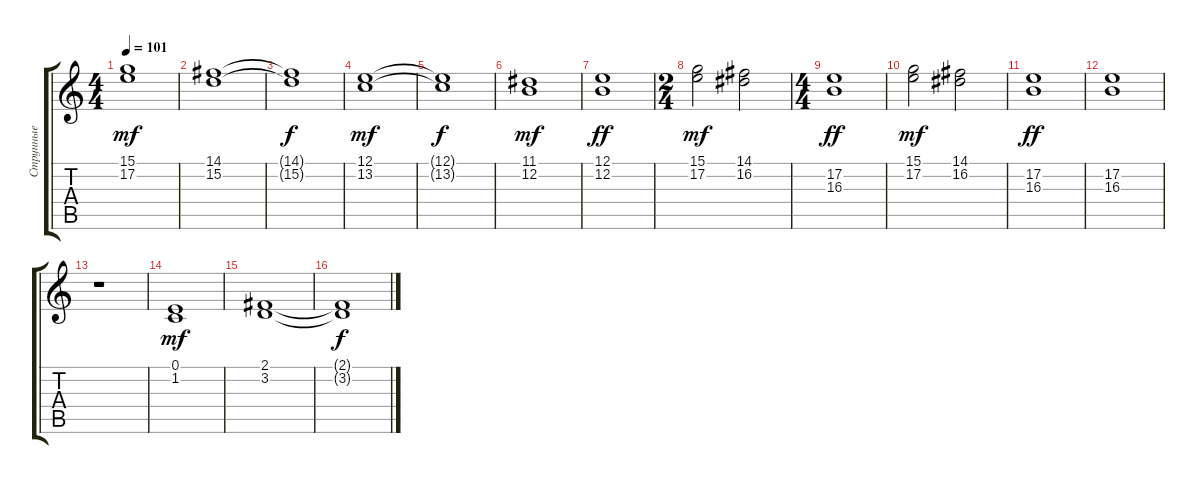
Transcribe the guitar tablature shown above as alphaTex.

\track ("Струнные" "Струнные") {instrument synthstrings1}
\staff {score tabs}
\tuning (E4 B3 G3 D3 A2 E2) {hide}
\ts (4 4)
\tempo 101
\clef g2
\ks c
(15.1 17.2).1{dy mf} |
(14.1 15.2).1 |
(14.1{t} 15.2{t}).1{dy f} |
(12.1 13.2).1{dy mf} |
(12.1{t} 13.2{t}).1{dy f} |
(11.1 12.2).1{dy mf} |
(12.1 12.2).1{dy ff} |
\ts (2 4)
(15.1 17.2).2{dy mf} (14.1 16.2).2 |
\ts (4 4)
(17.2 16.3).1{dy ff} |
(15.1 17.2).2{dy mf} (14.1 16.2).2 |
(17.2 16.3).1{dy ff} |
(17.2 16.3).1 |
r.1 |
(0.1 1.2).1{dy mf} |
(2.1 3.2).1 |
(2.1{t} 3.2{t}).1{dy f}
